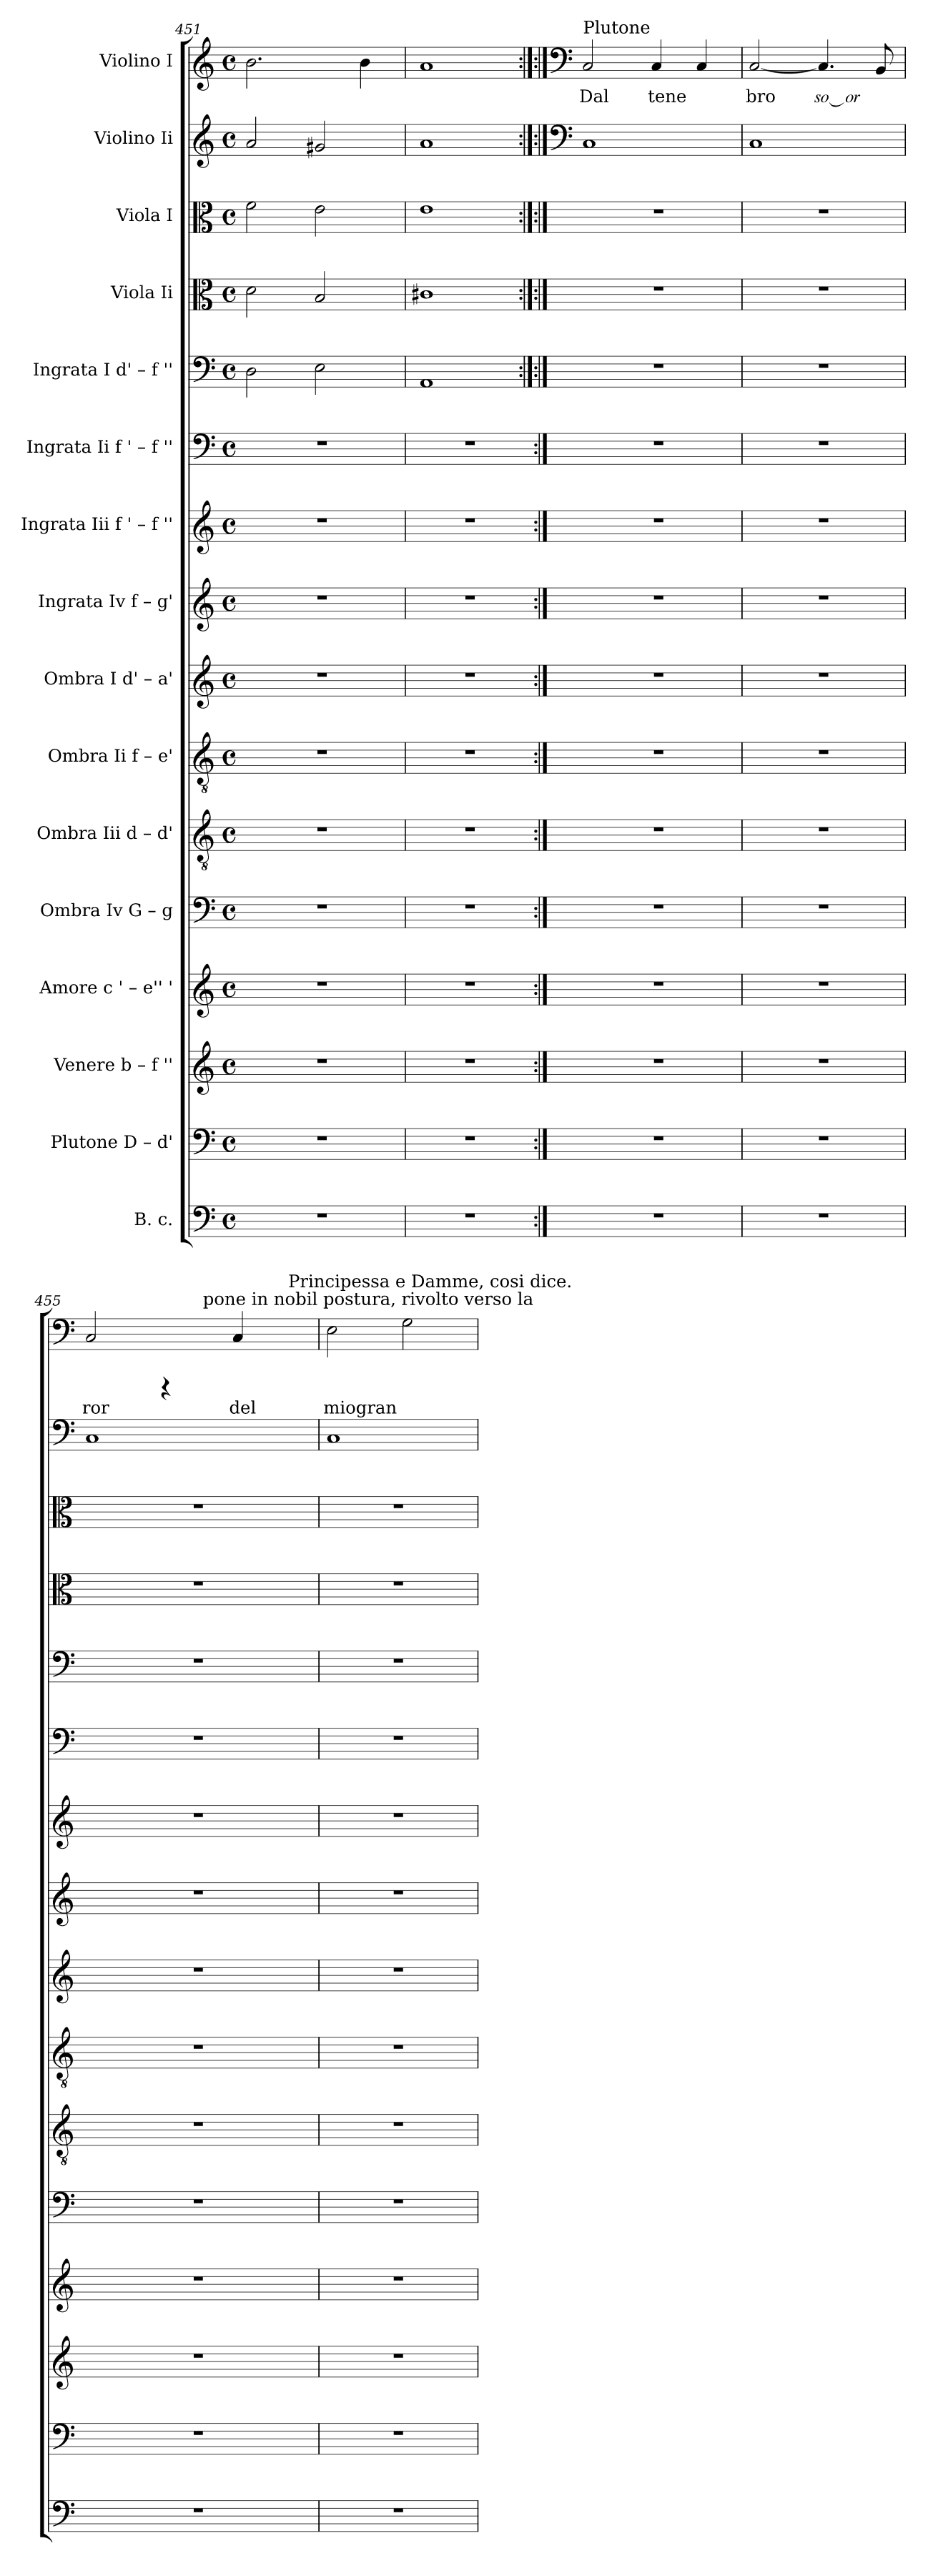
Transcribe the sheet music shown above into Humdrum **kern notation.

**kern	**kern	**kern	**kern	**kern	**kern	**kern	**kern	**kern	**kern	**kern	**kern	**kern	**kern	**kern	**kern	**text
*part16	*part15	*part14	*part13	*part12	*part11	*part10	*part9	*part8	*part7	*part6	*part5	*part4	*part3	*part2	*part1	*part1
*staff16	*staff15	*staff14	*staff13	*staff12	*staff11	*staff10	*staff9	*staff8	*staff7	*staff6	*staff5	*staff4	*staff3	*staff2	*staff1	*staff1
*I"B. c.	*I"Plutone  D – d'	*I"Venere  b – f ''	*I"Amore  c ' – e''  '	*I"Ombra Iv  G – g	*I"Ombra Iii  d – d'	*I"Ombra Ii  f – e'	*I"Ombra I  d' – a'	*I"Ingrata Iv  f – g'	*I"Ingrata Iii  f ' – f ''	*I"Ingrata Ii  f ' – f ''	*I"Ingrata I  d' – f ''	*I"Viola Ii	*I"Viola I	*I"Violino Ii	*I"Violino I	*
*clefF4	*clefF4	*clefG2	*clefG2	*clefF4	*clefGv2	*clefGv2	*clefG2	*clefG2	*clefG2	*clefF4	*clefF4	*clefC3	*clefC3	*clefG2	*clefG2	*
*k[]	*k[]	*k[]	*k[]	*k[]	*k[]	*k[]	*k[]	*k[]	*k[]	*k[]	*k[]	*k[]	*k[]	*k[]	*k[]	*
*C:	*C:	*C:	*C:	*C:	*C:	*C:	*C:	*C:	*C:	*C:	*C:	*C:	*C:	*C:	*C:	*
*M4/4	*M4/4	*M4/4	*M4/4	*M4/4	*M4/4	*M4/4	*M4/4	*M4/4	*M4/4	*M4/4	*M4/4	*M4/4	*M4/4	*M4/4	*M4/4	*
*met(c)	*met(c)	*met(c)	*met(c)	*met(c)	*met(c)	*met(c)	*met(c)	*met(c)	*met(c)	*met(c)	*met(c)	*met(c)	*met(c)	*met(c)	*met(c)	*
=451	=451	=451	=451	=451	=451	=451	=451	=451	=451	=451	=451	=451	=451	=451	=451	=451
!	!	!	!	!	!	!	!	!	!	!	!	!	!	!	!	!LO:LY:b:cj
1r	1r	1r	1r	1r	1r	1r	1r	1r	1r	1r	2D\	2d\	2f\	2a/	2.b\	.
.	.	.	.	.	.	.	.	.	.	.	2E\	2B/	2e\	2g#X/	.	.
!	!	!	!	!	!	!	!	!	!	!	!	!	!	!	!	!LO:LY:b:cj
.	.	.	.	.	.	.	.	.	.	.	.	.	.	.	4b\	.
=452	=452	=452	=452	=452	=452	=452	=452	=452	=452	=452	=452	=452	=452	=452	=452	=452
!	!	!	!	!	!	!	!	!	!	!	!	!	!	!	!	!LO:LY:b:cj
1r	1r	1r	1r	1r	1r	1r	1r	1r	1r	1r	1AA	1c#X	1e	1a	1a	.
!!LO:PB:g=z
=453	=453	=453	=453	=453	=453	=453	=453	=453	=453	=453:|!	=453:|!	=453:|!	=453:|!	=453:|!	=453:|!	=453:|!
*	*	*	*	*	*	*	*	*	*	*	*	*	*	*clefF4	*clefF4	*
!	!	!	!	!	!	!	!	!	!	!	!	!	!	!	!LO:TX:a:t=Plutone	!
!	!	!	!	!	!	!	!	!	!	!	!	!	!	!	!	!LO:LY:b:cj
1r	1r	1r	1r	1r	1r	1r	1r	1r	1r	1r	1r	1r	1r	1C	2C/	Dal
!	!	!	!	!	!	!	!	!	!	!	!	!	!	!	!	!LO:LY:b:cj
.	.	.	.	.	.	.	.	.	.	.	.	.	.	.	4C/	tene
!	!	!	!	!	!	!	!	!	!	!	!	!	!	!	!	!LO:LY:b:cj
.	.	.	.	.	.	.	.	.	.	.	.	.	.	.	4C/	.
=454	=454	=454	=454	=454	=454	=454	=454	=454	=454	=454	=454	=454	=454	=454	=454	=454
!	!	!	!	!	!	!	!	!	!	!	!	!	!	!	!	!LO:LY:b:cj
1r	1r	1r	1r	1r	1r	1r	1r	1r	1r	1r	1r	1r	1r	1C	[<2C/	bro
!	!	!	!	!	!	!	!	!	!	!	!	!	!	!	!	!LO:LY:b:cj
.	.	.	.	.	.	.	.	.	.	.	.	.	.	.	4.C/]	so‿or
!	!	!	!	!	!	!	!	!	!	!	!	!	!	!	!	!LO:LY:b:cj
.	.	.	.	.	.	.	.	.	.	.	.	.	.	.	8BB/	.
=455	=455	=455	=455	=455	=455	=455	=455	=455	=455	=455	=455	=455	=455	=455	=455	=455
!	!	!	!	!	!	!	!	!	!	!	!	!	!	!	!	!LO:LY:b:cj
*	*	*	*	*	*	*	*	*	*	*	*	*	*	*	*^	*
*	*	*	*	*	*	*	*	*	*	*	*	*	*	*	*	*^	*
1r	1r	1r	1r	1r	1r	1r	1r	1r	1r	1r	1r	1r	1r	1C	2C/	2ryy	2ryy	ror
.	.	.	.	.	.	.	.	.	.	.	.	.	.	.	4rCCC	8ryy	4ryy	.
.	.	.	.	.	.	.	.	.	.	.	.	.	.	.	.	64ryy	.	.
!	!	!	!	!	!	!	!	!	!	!	!	!	!	!	!	!LO:TX:a:t=pone in nobil postura, rivolto verso la	!	!
.	.	.	.	.	.	.	.	.	.	.	.	.	.	.	.	4ryy	.	.
!	!	!	!	!	!	!	!	!	!	!	!	!	!	!	!	!	!	!LO:LY:b:cj
.	.	.	.	.	.	.	.	.	.	.	.	.	.	.	4C/	.	8ryy	del
.	.	.	.	.	.	.	.	.	.	.	.	.	.	.	.	.	32.ryy	.
.	.	.	.	.	.	.	.	.	.	.	.	.	.	.	.	16..ryy	.	.
!	!	!	!	!	!	!	!	!	!	!	!	!	!	!	!	!	!LO:TX:a:t=Principessa e Damme, cosi dice.	!
.	.	.	.	.	.	.	.	.	.	.	.	.	.	.	.	.	16ryy	.
.	.	.	.	.	.	.	.	.	.	.	.	.	.	.	.	.	64ryy	.
=456	=456	=456	=456	=456	=456	=456	=456	=456	=456	=456	=456	=456	=456	=456	=456	=456	=456	=456
!	!	!	!	!	!	!	!	!	!	!	!	!	!	!	!	!	!	!LO:LY:b:cj
*	*	*	*	*	*	*	*	*	*	*	*	*	*	*	*v	*v	*v	*
1r	1r	1r	1r	1r	1r	1r	1r	1r	1r	1r	1r	1r	1r	1C	2E\	miogran
!	!	!	!	!	!	!	!	!	!	!	!	!	!	!	!	!LO:LY:b:cj
.	.	.	.	.	.	.	.	.	.	.	.	.	.	.	2G\	.
=	=	=	=	=	=	=	=	=	=	=	=	=	=	=	=	=
*-	*-	*-	*-	*-	*-	*-	*-	*-	*-	*-	*-	*-	*-	*-	*-	*-
